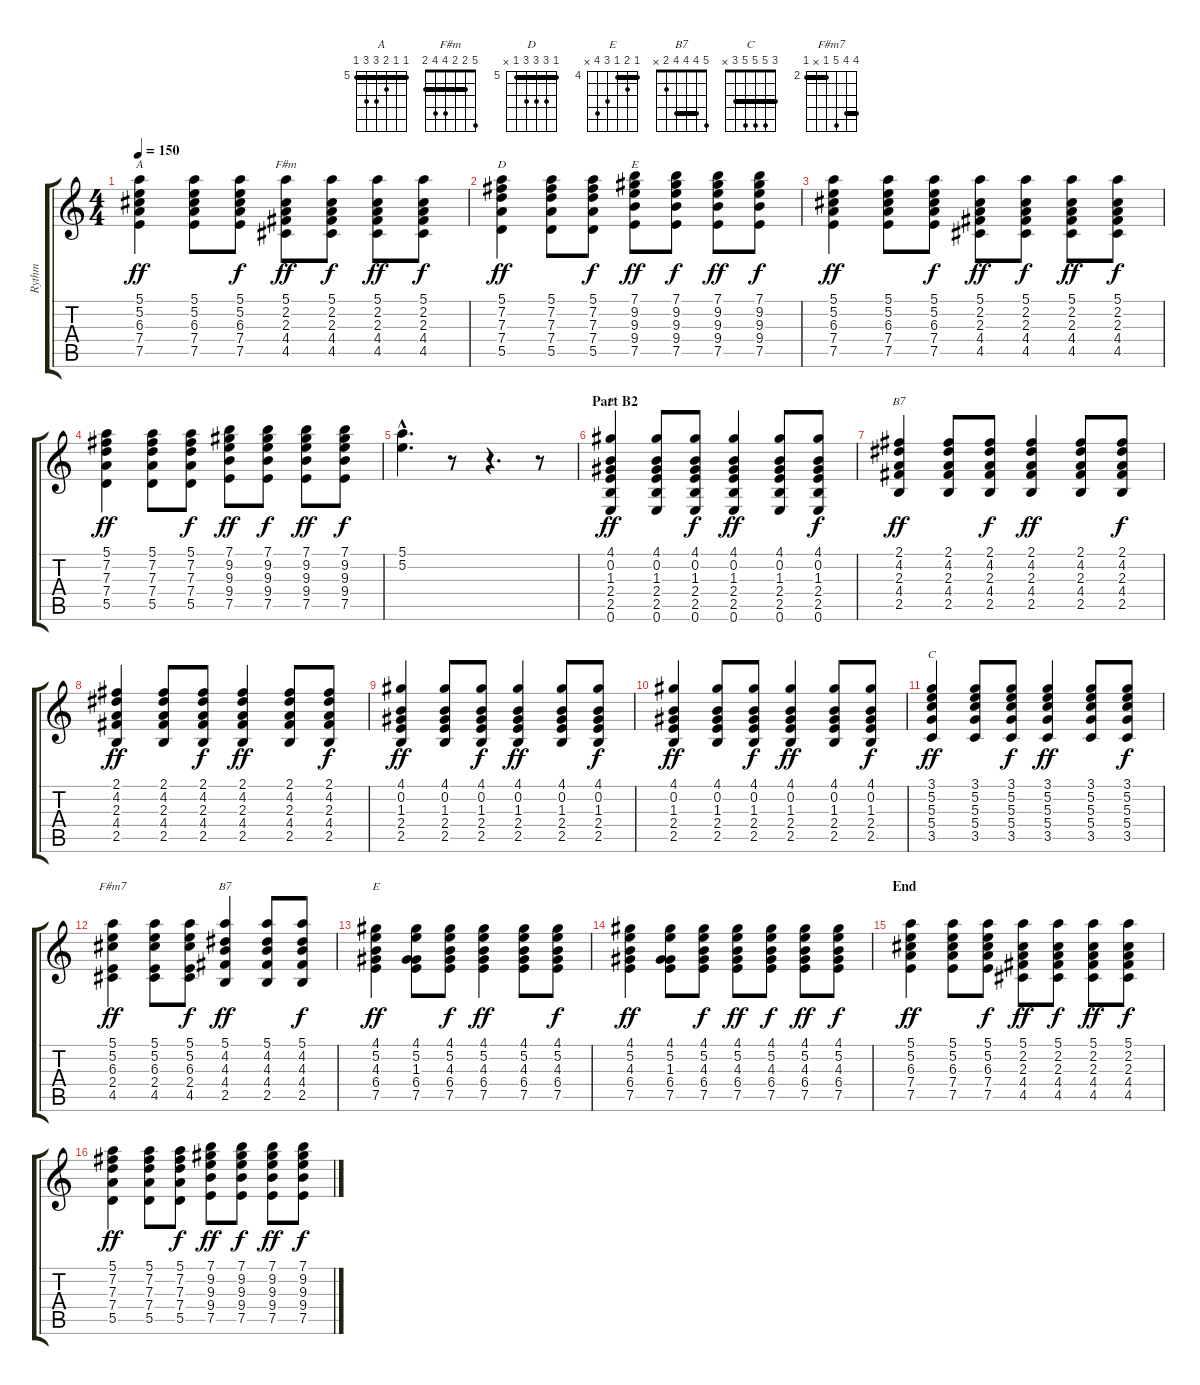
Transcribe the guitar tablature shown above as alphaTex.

\track ("Rythm" "Rythm") {instrument acousticguitarsteel}
\staff {score tabs}
\tuning (E4 B3 G3 D3 A2 E2) {hide}
\chord ("A" 5 5 6 7 7 5) {firstfret 5 barre 5}
\chord ("F#m" 5 2 2 4 4 2) {barre 2}
\chord ("D" 5 7 7 7 5 x) {firstfret 5 barre 5}
\chord ("E" 7 9 9 9 7 0) {firstfret 7 barre 7}
\chord ("E" 4 0 1 2 2 0)
\chord ("B7" 2 4 2 4 2 x) {barre 2}
\chord ("C" 3 5 5 5 3 x) {barre 3}
\chord ("F#m7" 5 5 6 2 x 2) {firstfret 2 barre (2 5)}
\chord ("B7" 5 4 4 4 2 x) {barre 4}
\chord ("E" 4 5 4 6 7 x) {firstfret 4 barre 4}
\ts (4 4)
\tempo 150
\clef g2
\ks c
(5.1 5.2 6.3 7.4 7.5).4{ch "A" dy ff} (5.1 5.2 6.3 7.4 7.5).8 (5.1 5.2 6.3 7.4 7.5).8{dy f} (5.1 2.2 2.3 4.4 4.5).8{ch "F#m" dy ff} (5.1 2.2 2.3 4.4 4.5).8{dy f} (5.1 2.2 2.3 4.4 4.5).8{dy ff} (5.1 2.2 2.3 4.4 4.5).8{dy f} |
(5.1 7.2 7.3 7.4 5.5).4{ch "D" dy ff} (5.1 7.2 7.3 7.4 5.5).8 (5.1 7.2 7.3 7.4 5.5).8{dy f} (7.1 9.2 9.3 9.4 7.5).8{ch "E" dy ff} (7.1 9.2 9.3 9.4 7.5).8{dy f} (7.1 9.2 9.3 9.4 7.5).8{dy ff} (7.1 9.2 9.3 9.4 7.5).8{dy f} |
(5.1 5.2 6.3 7.4 7.5).4{dy ff} (5.1 5.2 6.3 7.4 7.5).8 (5.1 5.2 6.3 7.4 7.5).8{dy f} (5.1 2.2 2.3 4.4 4.5).8{dy ff} (5.1 2.2 2.3 4.4 4.5).8{dy f} (5.1 2.2 2.3 4.4 4.5).8{dy ff} (5.1 2.2 2.3 4.4 4.5).8{dy f} |
(5.1 7.2 7.3 7.4 5.5).4{dy ff} (5.1 7.2 7.3 7.4 5.5).8 (5.1 7.2 7.3 7.4 5.5).8{dy f} (7.1 9.2 9.3 9.4 7.5).8{dy ff} (7.1 9.2 9.3 9.4 7.5).8{dy f} (7.1 9.2 9.3 9.4 7.5).8{dy ff} (7.1 9.2 9.3 9.4 7.5).8{dy f} |
(5.1{hac} 5.2{hac}).4{d} r.8 r.4{d} r.8 |
\section ("" "Part B2")
(4.1 0.2 1.3 2.4 2.5 0.6).4{ch "E" dy ff} (4.1 0.2 1.3 2.4 2.5 0.6).8 (4.1 0.2 1.3 2.4 2.5 0.6).8{dy f} (4.1 0.2 1.3 2.4 2.5 0.6).4{dy ff} (4.1 0.2 1.3 2.4 2.5 0.6).8 (4.1 0.2 1.3 2.4 2.5 0.6).8{dy f} |
(2.1 4.2 2.3 4.4 2.5).4{ch "B7" dy ff} (2.1 4.2 2.3 4.4 2.5).8 (2.1 4.2 2.3 4.4 2.5).8{dy f} (2.1 4.2 2.3 4.4 2.5).4{dy ff} (2.1 4.2 2.3 4.4 2.5).8 (2.1 4.2 2.3 4.4 2.5).8{dy f} |
(2.1 4.2 2.3 4.4 2.5).4{dy ff} (2.1 4.2 2.3 4.4 2.5).8 (2.1 4.2 2.3 4.4 2.5).8{dy f} (2.1 4.2 2.3 4.4 2.5).4{dy ff} (2.1 4.2 2.3 4.4 2.5).8 (2.1 4.2 2.3 4.4 2.5).8{dy f} |
(4.1 0.2 1.3 2.4 2.5).4{dy ff} (4.1 0.2 1.3 2.4 2.5).8 (4.1 0.2 1.3 2.4 2.5).8{dy f} (4.1 0.2 1.3 2.4 2.5).4{dy ff} (4.1 0.2 1.3 2.4 2.5).8 (4.1 0.2 1.3 2.4 2.5).8{dy f} |
(4.1 0.2 1.3 2.4 2.5).4{dy ff} (4.1 0.2 1.3 2.4 2.5).8 (4.1 0.2 1.3 2.4 2.5).8{dy f} (4.1 0.2 1.3 2.4 2.5).4{dy ff} (4.1 0.2 1.3 2.4 2.5).8 (4.1 0.2 1.3 2.4 2.5).8{dy f} |
(3.1 5.2 5.3 5.4 3.5).4{ch "C" dy ff} (3.1 5.2 5.3 5.4 3.5).8 (3.1 5.2 5.3 5.4 3.5).8{dy f} (3.1 5.2 5.3 5.4 3.5).4{dy ff} (3.1 5.2 5.3 5.4 3.5).8 (3.1 5.2 5.3 5.4 3.5).8{dy f} |
(5.1 5.2 6.3 2.4 4.5).4{ch "F#m7" dy ff} (5.1 5.2 6.3 2.4 4.5).8 (5.1 5.2 6.3 2.4 4.5).8{dy f} (5.1 4.2 4.3 4.4 2.5).4{ch "B7" dy ff} (5.1 4.2 4.3 4.4 2.5).8 (5.1 4.2 4.3 4.4 2.5).8{dy f} |
(4.1 5.2 4.3 6.4 7.5).4{ch "E" dy ff} (4.1 5.2 1.3 6.4 7.5).8 (4.1 5.2 4.3 6.4 7.5).8{dy f} (4.1 5.2 4.3 6.4 7.5).4{dy ff} (4.1 5.2 4.3 6.4 7.5).8 (4.1 5.2 4.3 6.4 7.5).8{dy f} |
(4.1 5.2 4.3 6.4 7.5).4{dy ff} (4.1 5.2 1.3 6.4 7.5).8 (4.1 5.2 4.3 6.4 7.5).8{dy f} (4.1 5.2 4.3 6.4 7.5).8{dy ff} (4.1 5.2 4.3 6.4 7.5).8{dy f} (4.1 5.2 4.3 6.4 7.5).8{dy ff} (4.1 5.2 4.3 6.4 7.5).8{dy f} |
\section ("" "End")
(5.1 5.2 6.3 7.4 7.5).4{dy ff} (5.1 5.2 6.3 7.4 7.5).8 (5.1 5.2 6.3 7.4 7.5).8{dy f} (5.1 2.2 2.3 4.4 4.5).8{dy ff} (5.1 2.2 2.3 4.4 4.5).8{dy f} (5.1 2.2 2.3 4.4 4.5).8{dy ff} (5.1 2.2 2.3 4.4 4.5).8{dy f} |
(5.1 7.2 7.3 7.4 5.5).4{dy ff} (5.1 7.2 7.3 7.4 5.5).8 (5.1 7.2 7.3 7.4 5.5).8{dy f} (7.1 9.2 9.3 9.4 7.5).8{dy ff} (7.1 9.2 9.3 9.4 7.5).8{dy f} (7.1 9.2 9.3 9.4 7.5).8{dy ff} (7.1 9.2 9.3 9.4 7.5).8{dy f}
